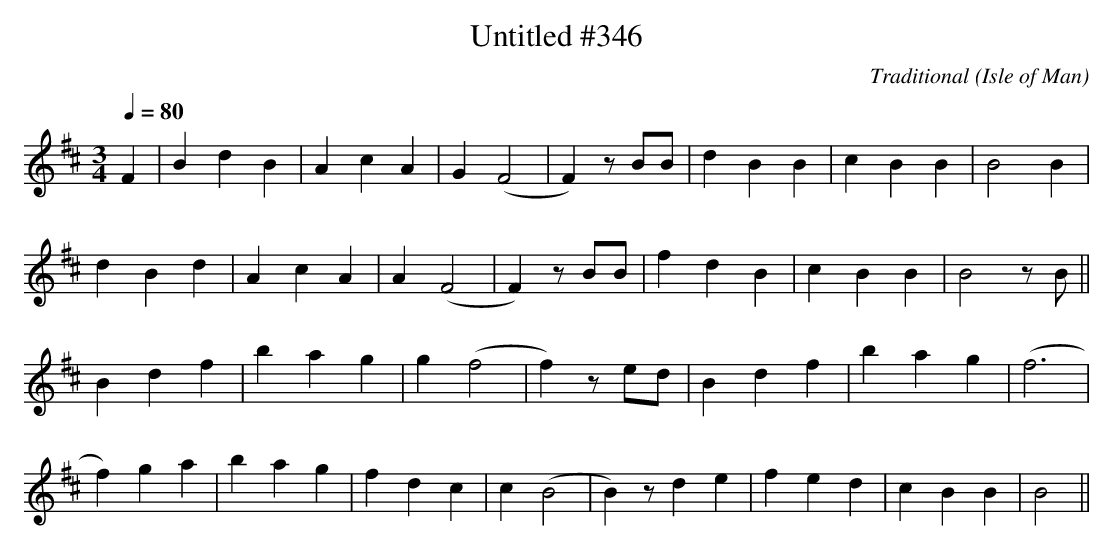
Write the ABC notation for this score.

X:1
T:Untitled #346
C:Traditional
O:Isle of Man
M:3/4
L:1/4
Q:80
K:D
F|B d B|A c A|G (F2|F)z/ B/B/|d B B|c B B|B2 B|
d B d|A c A|A (F2|F) z/ B/B/|f d B|c B B|B2 z/B/||
B d f|b a g|g (f2|f) z/ e/d/|B d f|b a g|(f3|
f)g a|b a g|f d c|c (B2|B) z/ de|f e d|c B B|B2||
